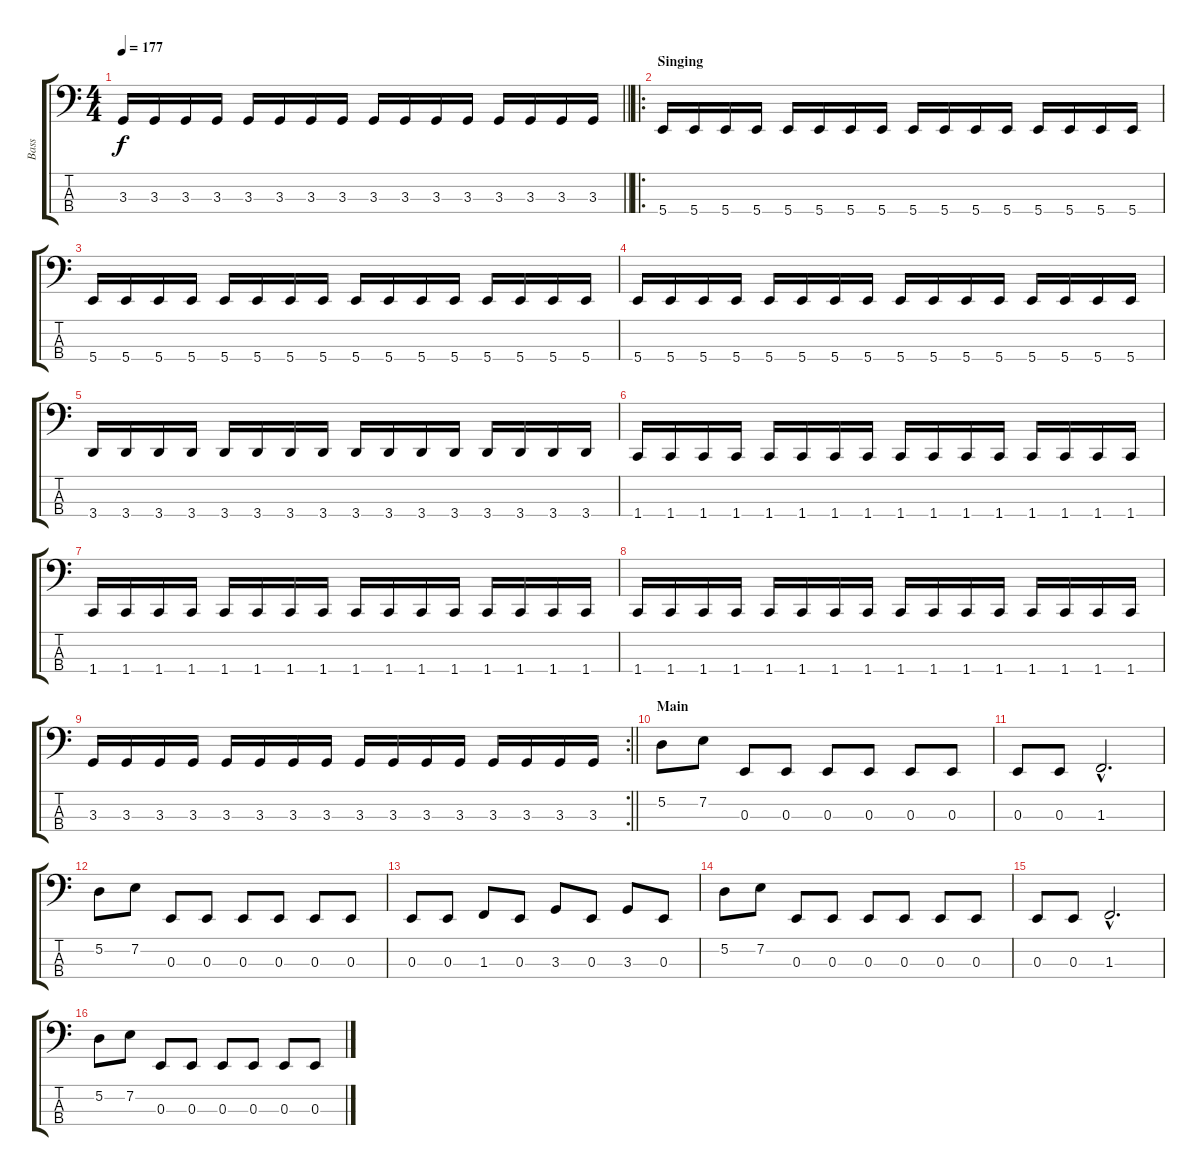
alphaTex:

\track ("Bass" "Bass") {instrument electricbassfinger}
\staff {score tabs}
\tuning (D2 A1 E1 B0) {hide}
\ts (4 4)
\tempo 177
\clef f4
\barLineRight lightlight
\ks c
3.3.16{dy f} 3.3.16 3.3.16 3.3.16 3.3.16 3.3.16 3.3.16 3.3.16 3.3.16 3.3.16 3.3.16 3.3.16 3.3.16 3.3.16 3.3.16 3.3.16 |
\ro
\section ("" "Singing")
5.4.16 5.4.16 5.4.16 5.4.16 5.4.16 5.4.16 5.4.16 5.4.16 5.4.16 5.4.16 5.4.16 5.4.16 5.4.16 5.4.16 5.4.16 5.4.16 |
5.4.16 5.4.16 5.4.16 5.4.16 5.4.16 5.4.16 5.4.16 5.4.16 5.4.16 5.4.16 5.4.16 5.4.16 5.4.16 5.4.16 5.4.16 5.4.16 |
5.4.16 5.4.16 5.4.16 5.4.16 5.4.16 5.4.16 5.4.16 5.4.16 5.4.16 5.4.16 5.4.16 5.4.16 5.4.16 5.4.16 5.4.16 5.4.16 |
3.4.16 3.4.16 3.4.16 3.4.16 3.4.16 3.4.16 3.4.16 3.4.16 3.4.16 3.4.16 3.4.16 3.4.16 3.4.16 3.4.16 3.4.16 3.4.16 |
1.4.16 1.4.16 1.4.16 1.4.16 1.4.16 1.4.16 1.4.16 1.4.16 1.4.16 1.4.16 1.4.16 1.4.16 1.4.16 1.4.16 1.4.16 1.4.16 |
1.4.16 1.4.16 1.4.16 1.4.16 1.4.16 1.4.16 1.4.16 1.4.16 1.4.16 1.4.16 1.4.16 1.4.16 1.4.16 1.4.16 1.4.16 1.4.16 |
1.4.16 1.4.16 1.4.16 1.4.16 1.4.16 1.4.16 1.4.16 1.4.16 1.4.16 1.4.16 1.4.16 1.4.16 1.4.16 1.4.16 1.4.16 1.4.16 |
\rc 2
\barLineRight lightlight
3.3.16 3.3.16 3.3.16 3.3.16 3.3.16 3.3.16 3.3.16 3.3.16 3.3.16 3.3.16 3.3.16 3.3.16 3.3.16 3.3.16 3.3.16 3.3.16 |
\section ("" "Main")
5.2.8 7.2.8 0.3.8 0.3.8 0.3.8 0.3.8 0.3.8 0.3.8 |
0.3.8 0.3.8 1.3{hac}.2{d} |
5.2.8 7.2.8 0.3.8 0.3.8 0.3.8 0.3.8 0.3.8 0.3.8 |
0.3.8 0.3.8 1.3.8 0.3.8 3.3.8 0.3.8 3.3.8 0.3.8 |
5.2.8 7.2.8 0.3.8 0.3.8 0.3.8 0.3.8 0.3.8 0.3.8 |
0.3.8 0.3.8 1.3{hac}.2{d} |
5.2.8 7.2.8 0.3.8 0.3.8 0.3.8 0.3.8 0.3.8 0.3.8
